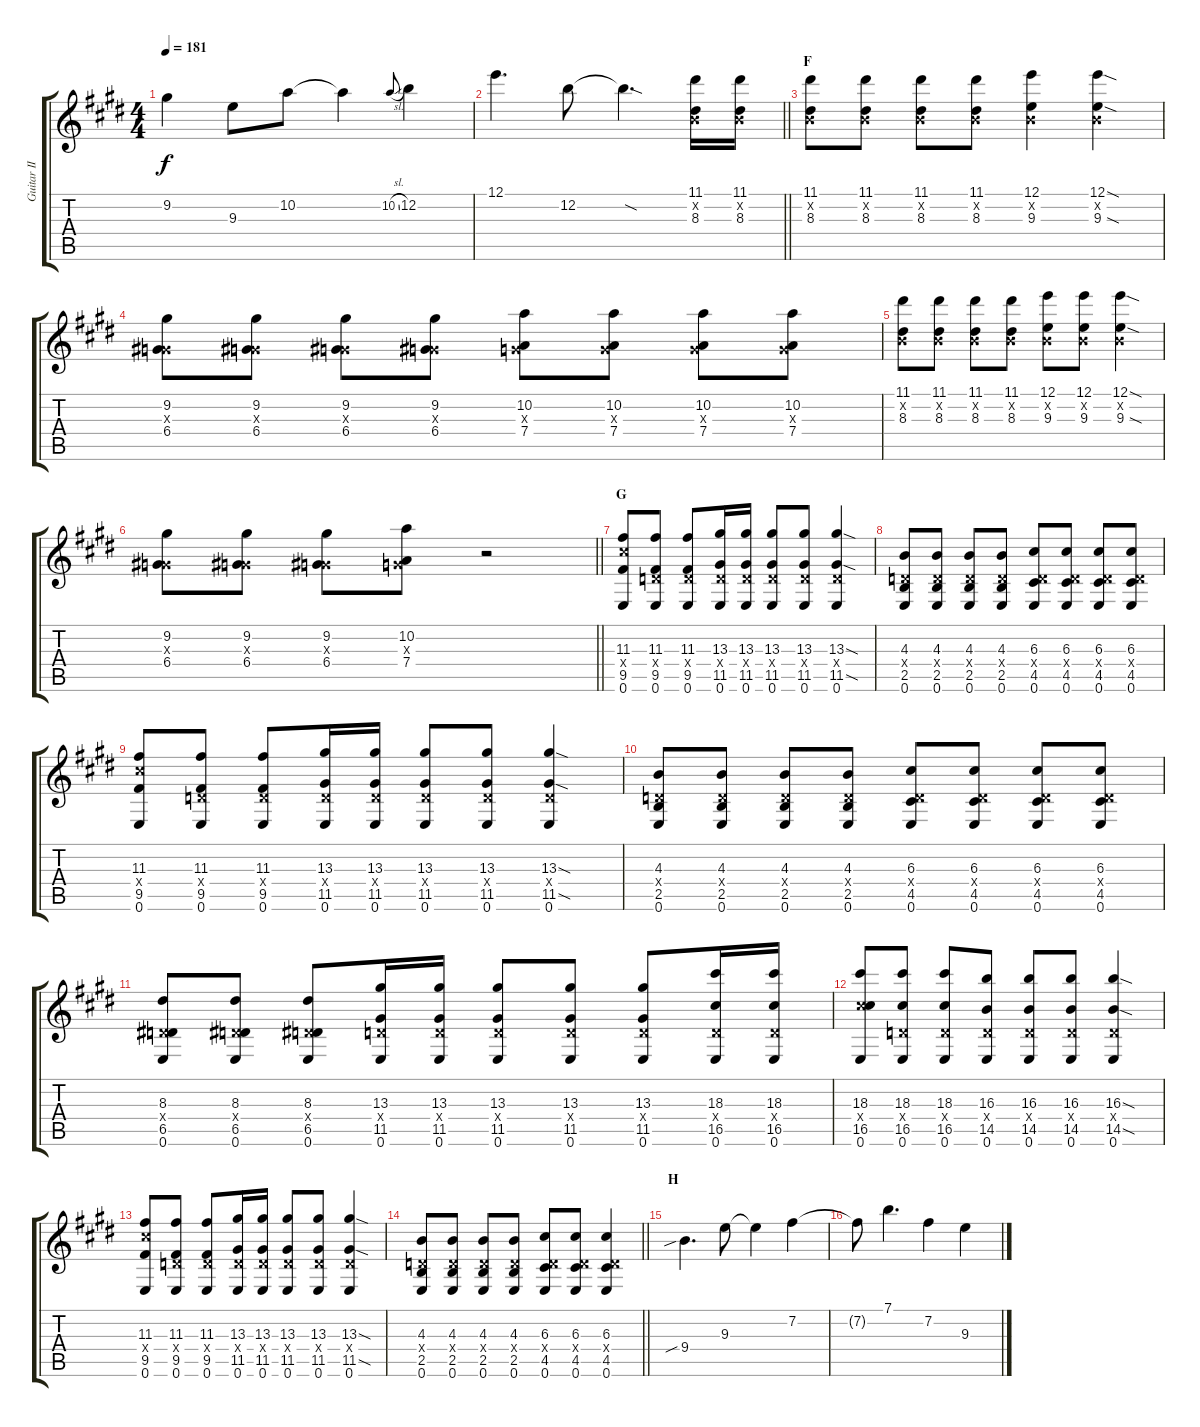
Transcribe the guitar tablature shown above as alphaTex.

\track ("Guitar II - Kita" "Guitar II ") {instrument distortionguitar}
\staff {score tabs}
\tuning (E4 B3 G3 D3 A2 E2) {hide}
\ts (4 4)
\tempo 181
\clef g2
\ks e
9.2.4{dy f} 9.3.8 10.2.8 10.2{t}.4 10.2{sl}.8{gr onbeat} 12.2.4 |
\barLineRight lightlight
12.1.4{d} 12.2.8 12.2{sod t}.4{d} (11.1 0.2{x} 8.3).16 (11.1 0.2{x} 8.3).16 |
\section ("" "F")
(11.1 0.2{x} 8.3).8 (11.1 0.2{x} 8.3).8 (11.1 0.2{x} 8.3).8 (11.1 0.2{x} 8.3).8 (12.1 0.2{x} 9.3).4 (12.1{sod} 0.2{x} 9.3{sod}).4 |
(9.2 0.3{x} 6.4).8 (9.2 0.3{x} 6.4).8 (9.2 0.3{x} 6.4).8 (9.2 0.3{x} 6.4).8 (10.2 0.3{x} 7.4).8 (10.2 0.3{x} 7.4).8 (10.2 0.3{x} 7.4).8 (10.2 0.3{x} 7.4).8 |
(11.1 0.2{x} 8.3).8 (11.1 0.2{x} 8.3).8 (11.1 0.2{x} 8.3).8 (11.1 0.2{x} 8.3).8 (12.1 0.2{x} 9.3).8 (12.1 0.2{x} 9.3).8 (12.1{sod} 0.2{x} 9.3{sod}).4 |
\barLineRight lightlight
(9.2 0.3{x} 6.4).8 (9.2 0.3{x} 6.4).8 (9.2 0.3{x} 6.4).8 (10.2 0.3{x} 7.4).8 r.2 |
\section ("" "G")
(11.3 11.4{x} 9.5 0.6).8 (11.3 0.4{x} 9.5 0.6).8 (11.3 0.4{x} 9.5 0.6).8 (13.3 0.4{x} 11.5 0.6).16 (13.3 0.4{x} 11.5 0.6).16 (13.3 0.4{x} 11.5 0.6).8 (13.3 0.4{x} 11.5 0.6).8 (13.3{sod} 0.4{x} 11.5{sod} 0.6).4 |
(4.3 0.4{x} 2.5 0.6).8 (4.3 0.4{x} 2.5 0.6).8 (4.3 0.4{x} 2.5 0.6).8 (4.3 0.4{x} 2.5 0.6).8 (6.3 0.4{x} 4.5 0.6).8 (6.3 0.4{x} 4.5 0.6).8 (6.3 0.4{x} 4.5 0.6).8 (6.3 0.4{x} 4.5 0.6).8 |
(11.3 11.4{x} 9.5 0.6).8 (11.3 0.4{x} 9.5 0.6).8 (11.3 0.4{x} 9.5 0.6).8 (13.3 0.4{x} 11.5 0.6).16 (13.3 0.4{x} 11.5 0.6).16 (13.3 0.4{x} 11.5 0.6).8 (13.3 0.4{x} 11.5 0.6).8 (13.3{sod} 0.4{x} 11.5{sod} 0.6).4 |
(4.3 0.4{x} 2.5 0.6).8 (4.3 0.4{x} 2.5 0.6).8 (4.3 0.4{x} 2.5 0.6).8 (4.3 0.4{x} 2.5 0.6).8 (6.3 0.4{x} 4.5 0.6).8 (6.3 0.4{x} 4.5 0.6).8 (6.3 0.4{x} 4.5 0.6).8 (6.3 0.4{x} 4.5 0.6).8 |
(8.3 0.4{x} 6.5 0.6).8 (8.3 0.4{x} 6.5 0.6).8 (8.3 0.4{x} 6.5 0.6).8 (13.3 0.4{x} 11.5 0.6).16 (13.3 0.4{x} 11.5 0.6).16 (13.3 0.4{x} 11.5 0.6).8 (13.3 0.4{x} 11.5 0.6).8 (13.3 0.4{x} 11.5 0.6).8 (18.3 0.4{x} 16.5 0.6).16 (18.3 0.4{x} 16.5 0.6).16 |
(18.3 11.4{x} 16.5 0.6).8 (18.3 0.4{x} 16.5 0.6).8 (18.3 0.4{x} 16.5 0.6).8 (16.3 0.4{x} 14.5 0.6).8 (16.3 0.4{x} 14.5 0.6).8 (16.3 0.4{x} 14.5 0.6).8 (16.3{sod} 0.4{x} 14.5{sod} 0.6).4 |
(11.3 11.4{x} 9.5 0.6).8 (11.3 0.4{x} 9.5 0.6).8 (11.3 0.4{x} 9.5 0.6).8 (13.3 0.4{x} 11.5 0.6).16 (13.3 0.4{x} 11.5 0.6).16 (13.3 0.4{x} 11.5 0.6).8 (13.3 0.4{x} 11.5 0.6).8 (13.3{sod} 0.4{x} 11.5{sod} 0.6).4 |
\barLineRight lightlight
(4.3 0.4{x} 2.5 0.6).8 (4.3 0.4{x} 2.5 0.6).8 (4.3 0.4{x} 2.5 0.6).8 (4.3 0.4{x} 2.5 0.6).8 (6.3 0.4{x} 4.5 0.6).8 (6.3 0.4{x} 4.5 0.6).8 (6.3 0.4{x} 4.5 0.6).4 |
\section ("" "H")
9.4{sib}.4{d} 9.3.8 9.3{t}.4 7.2.4 |
7.2{t}.8 7.1.4{d} 7.2.4 9.3.4
